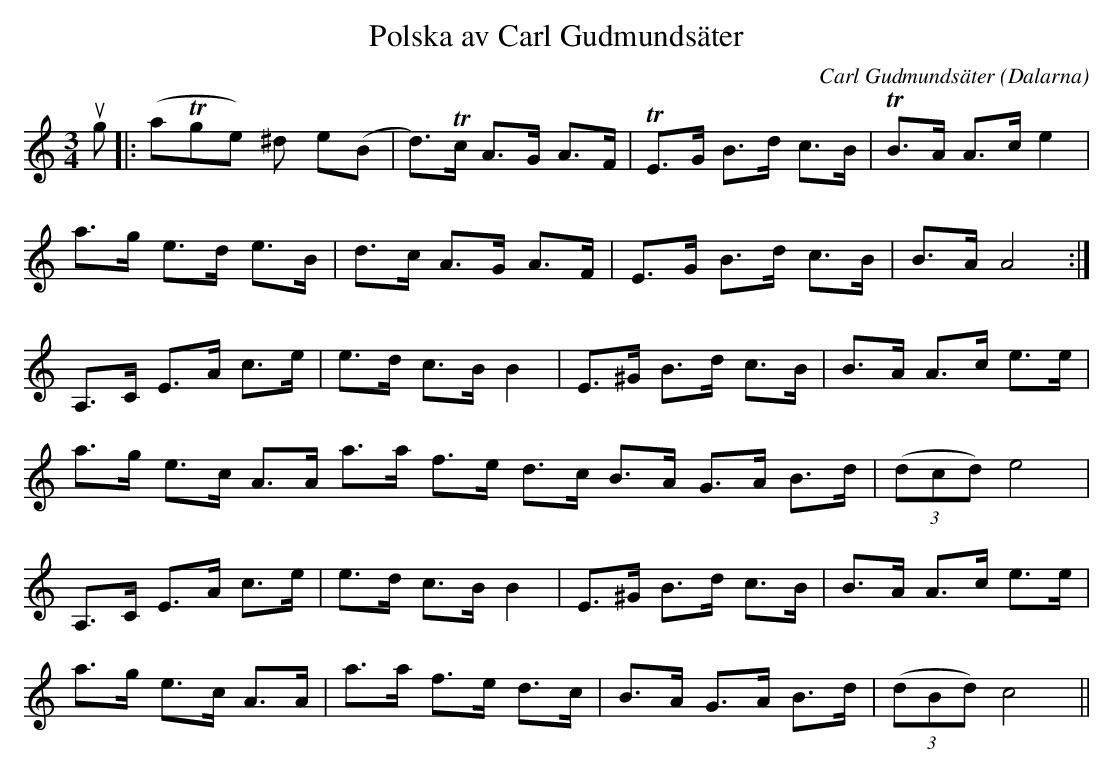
X:1
T:Polska av Carl Gudmundsäter
C:Carl Gudmundsäter
O:Dalarna
M:3/4
L:1/8
K:Am
ug|:(aTge) ^d e(B|d)>Tc A>G A>F|TE>G B>d c>B|TB>A A>c e2|
a>g e>d e>B|d>c A>G A>F|E>G B>d c>B|B>A A4:|
A,>C E>A c>e|e>d c>B B2|E>^G B>d c>B|B>A A>c e>e|
a>g e>c A>A a>a f>e d>c B>A G>A B>d|(3 (dcd) e4|
A,>C E>A c>e|e>d c>B B2|E>^G B>d c>B|B>A A>c e>e|
a>g e>c A>A|a>a f>e d>c|B>A G>A B>d|(3 (dBd) c4||
